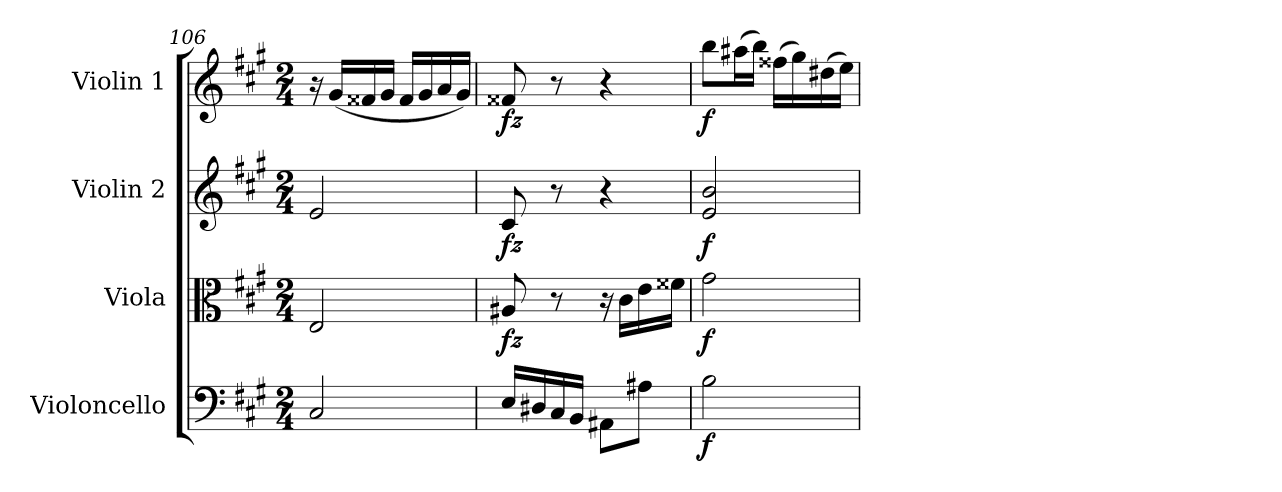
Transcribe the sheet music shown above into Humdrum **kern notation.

**kern	**dynam	**kern	**dynam	**kern	**dynam	**kern	**dynam
*part4	*part4	*part3	*part3	*part2	*part2	*part1	*part1
*staff4	*staff4	*staff3	*staff3	*staff2	*staff2	*staff1	*staff1
*I"Violoncello	*	*I"Viola	*	*I"Violin 2	*	*I"Violin 1	*
*I'Vc	*	*I'Vla	*	*I'Vln	*	*I'Vln	*
!!LO:PB:g=z
*clefF4	*	*clefC3	*	*clefG2	*	*clefG2	*
*k[f#c#g#]	*	*k[f#c#g#]	*	*k[f#c#g#]	*	*k[f#c#g#]	*
*M2/4	*	*M2/4	*	*M2/4	*	*M2/4	*
=106	=106	=106	=106	=106	=106	=106	=106
2C#/	.	2E/	.	2e/	.	16r	.
.	.	.	.	.	.	(16g#/LL	.
.	.	.	.	.	.	16f##X/	.
.	.	.	.	.	.	16g#/JJ	.
.	.	.	.	.	.	16f##/LL	.
.	.	.	.	.	.	16g#/	.
.	.	.	.	.	.	16a/	.
.	.	.	.	.	.	16g#/JJ)	.
=107	=107	=107	=107	=107	=107	=107	=107
!	!	!	!LO:DY:b	!	!LO:DY:b	!	!LO:DY:b
16E/LL	.	8A#X/	fz	8c#/	fz	8f##X/	fz
16D#X/	.	.	.	.	.	.	.
16C#/	.	8r	.	8r	.	8r	.
16BB/JJ	.	.	.	.	.	.	.
8AA#X\L	.	16r	.	4r	.	4r	.
.	.	16c#\LL	.	.	.	.	.
8A#X\J	.	16e\	.	.	.	.	.
.	.	16f##X\JJ	.	.	.	.	.
!!LO:LB:g=z
=108	=108	=108	=108	=108	=108	=108	=108
!	!LO:DY:b	!	!LO:DY:b	!	!LO:DY:b	!	!LO:DY:b
2B\	f	2g#\	f	2e/ 2b/	f	8bb\L	f
.	.	.	.	.	.	(16aa#X\L	.
.	.	.	.	.	.	16bb\JJ)	.
.	.	.	.	.	.	(16ff##X\LL	.
.	.	.	.	.	.	16gg#\)	.
.	.	.	.	.	.	(16dd#X\	.
.	.	.	.	.	.	16ee\JJ)	.
=	=	=	=	=	=	=	=
*-	*-	*-	*-	*-	*-	*-	*-
